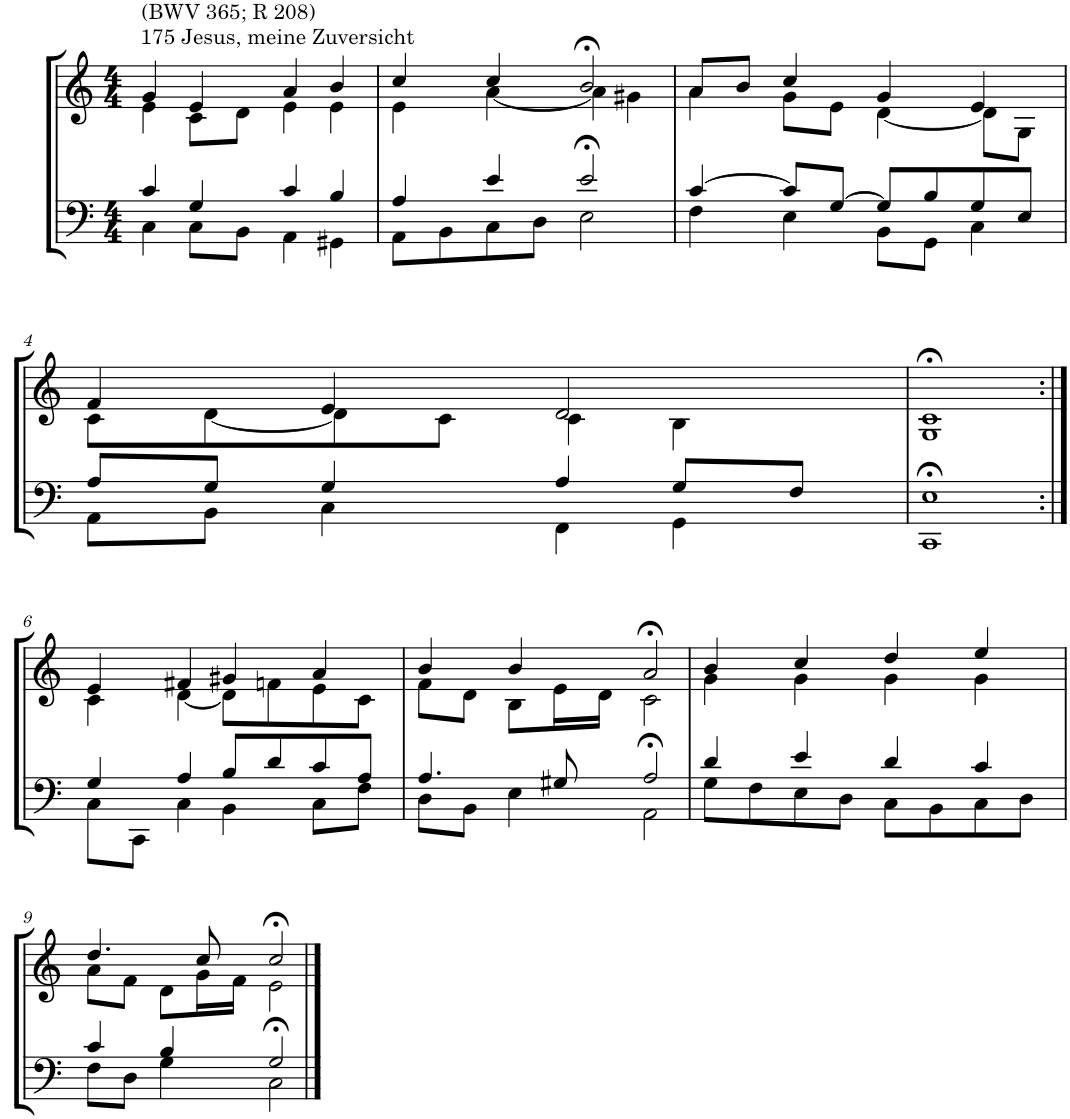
**kern	**kern
*part2	*part1
*staff2	*staff1
*I"Tenor/Baß	*I"Sopran/Alt
*clefF4	*clefG2
*k[]	*k[]
*M4/4	*M4/4
=1	=1
*^	*^
!	!	!LO:TX:a:t=175 Jesus, meine Zuversicht	!
!	!	!LO:TX:a:t=(BWV 365; R 208)	!
4c/	4C\	4g/	4e\
4G/	8C\L	4e/	8c\L
.	8BB\J	.	8d\J
4c/	4AA\	4a/	4e\
4B/	4GG#X\	4b/	4e\
=2	=2	=2	=2
4A/	8AA\L	4cc/	4e\
.	8BB\	.	.
4e/	8C\	4cc/	[4a\
.	8D\J	.	.
2e/	2E>\	2b>/	4a\]
.	.	.	4g#X\
=3	=3	=3	=3
[4c/	4F\	8a/L	4a\
.	.	8b/J	.
8c/L]	4E\	4cc/	8g\L
[8G/J	.	.	8e\J
8G/L]	8BB\L	4g/	[4d\
8B/	8GG\J	.	.
8G/	4C\	4e/	8d\L]
8E/J	.	.	8G\J
!!LO:LB:g=z	!!
=4	=4	=4	=4
8A/L	8AA\L	4f/	8c\L
8G/J	8BB\J	.	[8d\
4G/	4C\	4e/	8d\]
.	.	.	8c\J
4A/	4FF\	2d/	4c\
8G/L	4GG\	.	4B\
8F/J	.	.	.
=5	=5	=5	=5
1E	1CC>	1c>	1G
!!LO:LB:g=z	!!
=6:|!	=6:|!	=6:|!	=6:|!
4G/	8C\L	4e/	4c\
.	8CC\J	.	.
4A/	4C\	4f#X/	[4d\
8B/L	4BB\	4g#X/	8d\L]
8d/	.	.	8fn\
8c/	8C\L	4a/	8e\
8A/J	8F\J	.	8c\J
=7	=7	=7	=7
4.A/	8D\L	4b/	8f\L
.	8BB\J	.	8d\J
.	4E\	4b/	8B\L
8G#X/	.	.	16e\L
.	.	.	16d\JJ
2A/	2AA>\	2a>/	2c\
=8	=8	=8	=8
4d/	8G\L	4b/	4g\
.	8F\	.	.
4e/	8E\	4cc/	4g\
.	8D\J	.	.
4d/	8C\L	4dd/	4g\
.	8BB\	.	.
4c/	8C\	4ee/	4g\
.	8D\J	.	.
!!LO:LB:g=z	!!
=9	=9	=9	=9
4c/	8F\L	4.dd/	8a\L
.	8D\J	.	8f\J
4B/	4G\	.	8d\L
.	.	8cc/	16g\L
.	.	.	16f\JJ
2G/	2C>\	2cc>/	2e\
*v	*v	*	*
*	*v	*v
==	==
*-	*-
